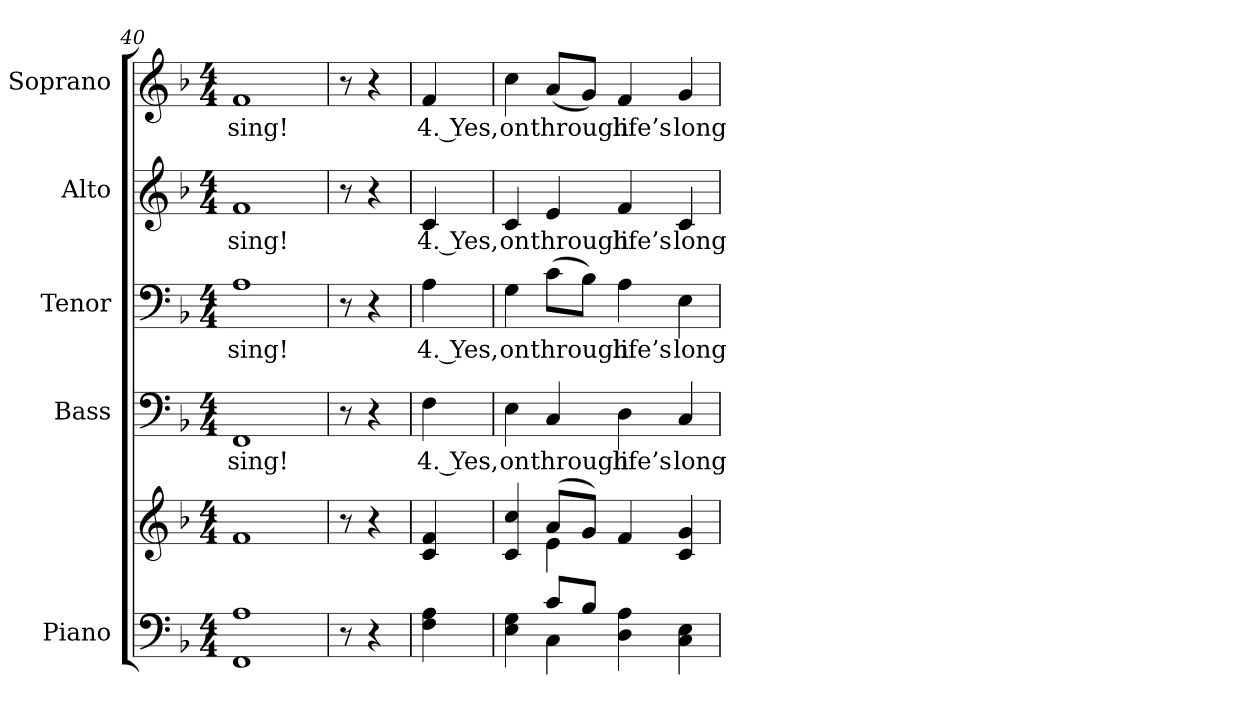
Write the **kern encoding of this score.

**kern	**kern	**kern	**text	**kern	**text	**kern	**text	**kern	**text
*part5	*part5	*part4	*part4	*part3	*part3	*part2	*part2	*part1	*part1
*staff6	*staff5	*staff4	*staff4	*staff3	*staff3	*staff2	*staff2	*staff1	*staff1
*I"Piano	*	*I"Bass	*	*I"Tenor	*	*I"Alto	*	*I"Soprano	*
*I'Pno.	*	*I'B.	*	*I'T.	*	*I'A.	*	*I'S.	*
!!LO:PB:g=z
*clefF4	*clefG2	*clefF4	*	*clefF4	*	*clefG2	*	*clefG2	*
*k[b-]	*k[b-]	*k[b-]	*	*k[b-]	*	*k[b-]	*	*k[b-]	*
*F:	*F:	*F:	*	*F:	*	*F:	*	*F:	*
*M4/4	*M4/4	*M4/4	*	*M4/4	*	*M4/4	*	*M4/4	*
=40	=40	=40	=40	=40	=40	=40	=40	=40	=40
!	!	!	!LO:LY:b:color=#000000	!	!	!	!	!	!
!	!	!	!	!	!LO:LY:b:color=#000000	!	!	!	!
!	!	!	!	!	!	!	!LO:LY:b:color=#000000	!	!
!	!	!	!	!	!	!	!	!	!LO:LY:b:color=#000000
1FFi 1Ai	1fi	1FFi	sing!	1Ai	sing!	1fi	sing!	1fi	sing!
=41	=41	=41	=41	=41	=41	=41	=41	=41	=41
8r	8r	8r	.	8r	.	8r	.	8r	.
4r	4r	4r	.	4r	.	4r	.	4r	.
=42	=42	=42	=42	=42	=42	=42	=42	=42	=42
!	!	!	!LO:LY:b:color=#000000	!	!	!	!	!	!
!	!	!	!	!	!LO:LY:b:color=#000000	!	!	!	!
!	!	!	!	!	!	!	!LO:LY:b:color=#000000	!	!
!	!	!	!	!	!	!	!	!	!LO:LY:b:color=#000000
4Fi\ 4Ai	4ci/ 4fi	4Fi\	4. Yes,	4Ai\	4. Yes,	4ci/	4. Yes,	4fi/	4. Yes,
=43	=43	=43	=43	=43	=43	=43	=43	=43	=43
*^	*^	*	*	*	*	*	*	*	*
!	!	!	!	!	!LO:LY:b:color=#000000	!	!	!	!	!	!
!	!	!	!	!	!	!	!LO:LY:b:color=#000000	!	!	!	!
!	!	!	!	!	!	!	!	!	!LO:LY:b:color=#000000	!	!
!	!	!	!	!	!	!	!	!	!	!	!LO:LY:b:color=#000000
4Ei\ 4Gi	4ryy	4ci/ 4cci	4ryy	4Ei\	on	4Gi\	on	4ci/	on	4cci\	on
!	!	!	!	!	!LO:LY:b:color=#000000	!	!	!	!	!	!
!	!	!	!	!	!	!	!LO:LY:b:color=#000000	!	!	!	!
!	!	!	!	!	!	!	!	!	!LO:LY:b:color=#000000	!	!
!	!	!	!	!	!	!	!	!	!	!	!LO:LY:b:color=#000000
8ci/L	4Ci\	(8ai/L	4ei\	4Ci/	through	(8ci\L	through	4ei/	through	(8ai/L	through
8B-i/J	.	8gi/J)	.	.	.	8B-i\J)	.	.	.	8gi/J)	.
!	!	!	!	!	!LO:LY:b:color=#000000	!	!	!	!	!	!
!	!	!	!	!	!	!	!LO:LY:b:color=#000000	!	!	!	!
!	!	!	!	!	!	!	!	!	!LO:LY:b:color=#000000	!	!
!	!	!	!	!	!	!	!	!	!	!	!LO:LY:b:color=#000000
4Di\ 4Ai	2ryy	4fi/	2ryy	4Di\	life’s	4Ai\	life’s	4fi/	life’s	4fi/	life’s
!	!	!	!	!	!LO:LY:b:color=#000000	!	!	!	!	!	!
!	!	!	!	!	!	!	!LO:LY:b:color=#000000	!	!	!	!
!	!	!	!	!	!	!	!	!	!LO:LY:b:color=#000000	!	!
!	!	!	!	!	!	!	!	!	!	!	!LO:LY:b:color=#000000
4Ci\ 4Ei	.	4ci/ 4gi	.	4Ci/	long	4Ei\	long	4ci/	long	4gi/	long
*v	*v	*	*	*	*	*	*	*	*	*	*
*	*v	*v	*	*	*	*	*	*	*	*
=	=	=	=	=	=	=	=	=	=
*-	*-	*-	*-	*-	*-	*-	*-	*-	*-
